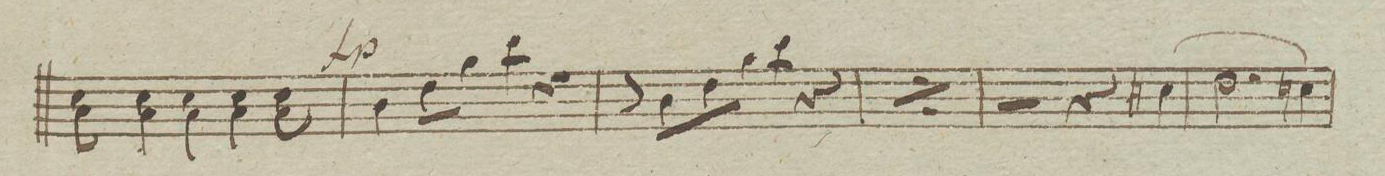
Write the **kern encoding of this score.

**kern	**dynam
*I"Violino. 2do	*
*clefG2	*
*k[nenbna]	*
*met(c|)	*
*M2/2	*
8a\ 8cc\	.
4a\ 4cc\	.
4a\ 4cc\	.
4a\ 4cc\	.
8a\ 8cc\	.
=73	=73
4b\	fp
8dd\L	.
8gg\J	.
4bb\	.
4r	.
=74	=74
8r	.
8b\L	.
8dd\	.
8gg\J	.
4bb\	.
4r	.
=75	=75
*rep	*
8r	.
8b\L	.
8dd\	.
8gg\J	.
4bb\	.
4r	.
*Xrep	*
=76	=76
2r	.
4r	.
&(4cc#X\	.
=77	=77
2.dd\	.
4ccn\	.
=78	=78
*-	*-
